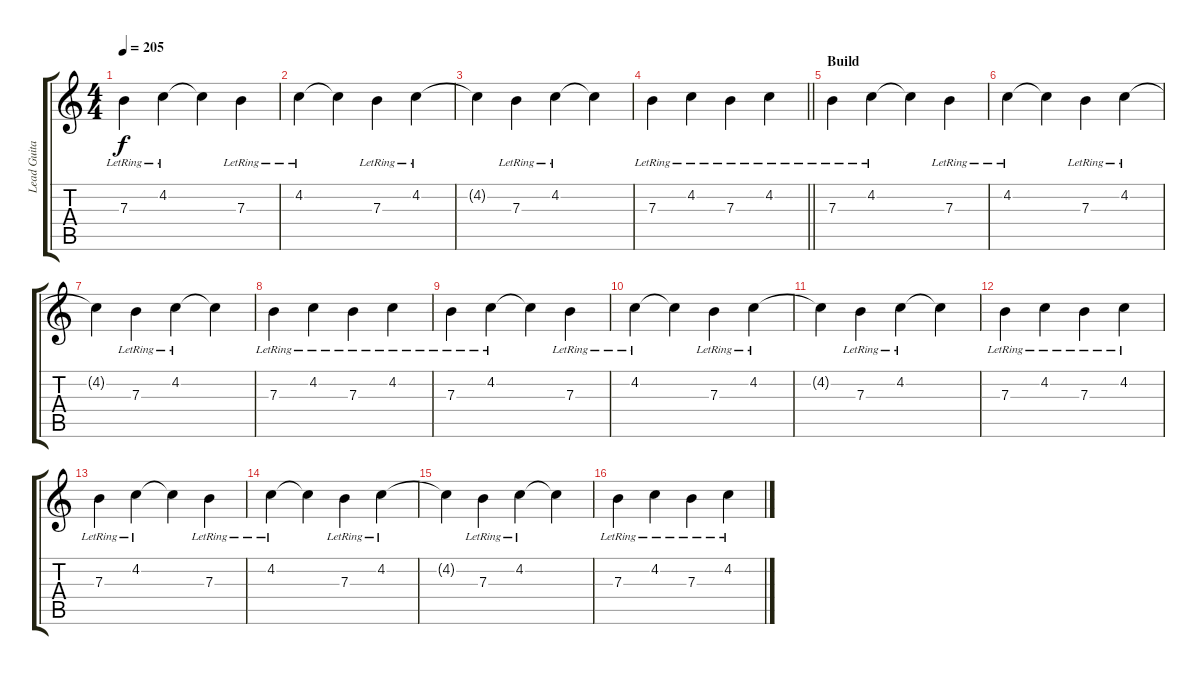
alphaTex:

\track ("Lead Guitar 1" "Lead Guita") {instrument overdrivenguitar}
\staff {score tabs}
\tuning (Db4 Ab3 E3 B2 Gb2 B1) {hide}
\ts (4 4)
\tempo 205
\clef g2
\ks c
7.3{lr}.4{dy f} 4.2{lr}.4 4.2{t}.4 7.3{lr}.4 |
4.2{lr}.4 4.2{t}.4 7.3{lr}.4 4.2{lr}.4 |
4.2{t}.4 7.3{lr}.4 4.2{lr}.4 4.2{t}.4 |
\barLineRight lightlight
7.3{lr}.4 4.2{lr}.4 7.3{lr}.4 4.2{lr}.4 |
\section ("" "Build")
7.3{lr}.4 4.2{lr}.4 4.2{t}.4 7.3{lr}.4 |
4.2{lr}.4 4.2{t}.4 7.3{lr}.4 4.2{lr}.4 |
4.2{t}.4 7.3{lr}.4 4.2{lr}.4 4.2{t}.4 |
7.3{lr}.4 4.2{lr}.4 7.3{lr}.4 4.2{lr}.4 |
7.3{lr}.4 4.2{lr}.4 4.2{t}.4 7.3{lr}.4 |
4.2{lr}.4 4.2{t}.4 7.3{lr}.4 4.2{lr}.4 |
4.2{t}.4 7.3{lr}.4 4.2{lr}.4 4.2{t}.4 |
7.3{lr}.4 4.2{lr}.4 7.3{lr}.4 4.2{lr}.4 |
7.3{lr}.4 4.2{lr}.4 4.2{t}.4 7.3{lr}.4 |
4.2{lr}.4 4.2{t}.4 7.3{lr}.4 4.2{lr}.4 |
4.2{t}.4 7.3{lr}.4 4.2{lr}.4 4.2{t}.4 |
7.3{lr}.4 4.2{lr}.4 7.3{lr}.4 4.2{lr}.4
